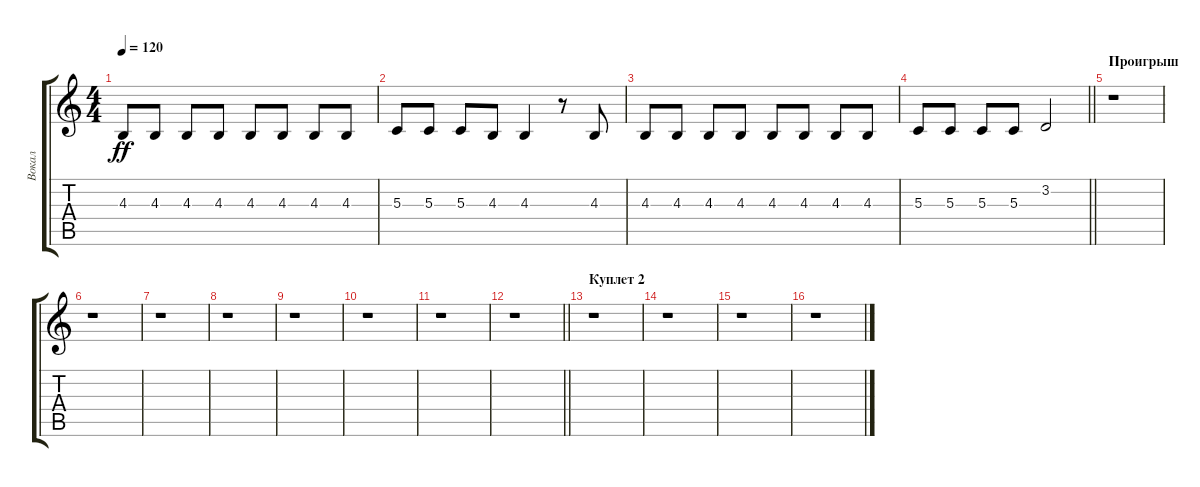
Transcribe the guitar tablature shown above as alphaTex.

\track ("Вокал" "Вокал") {instrument tenorsax}
\staff {score tabs}
\tuning (E4 B3 G3 D3 A2 E2) {hide}
\ts (4 4)
\tempo 120
\clef g2
\ks c
4.3.8{dy ff} 4.3.8 4.3.8 4.3.8 4.3.8 4.3.8 4.3.8 4.3.8 |
5.3.8 5.3.8 5.3.8 4.3.8 4.3.4 r.8 4.3.8 |
4.3.8 4.3.8 4.3.8 4.3.8 4.3.8 4.3.8 4.3.8 4.3.8 |
\barLineRight lightlight
5.3.8 5.3.8 5.3.8 5.3.8 3.2.2 |
\section ("" "Проигрыш")
r.1 |
r.1 |
r.1 |
r.1 |
r.1 |
r.1 |
r.1 |
\barLineRight lightlight
r.1 |
\section ("" "Куплет 2")
r.1 |
r.1 |
r.1 |
r.1
